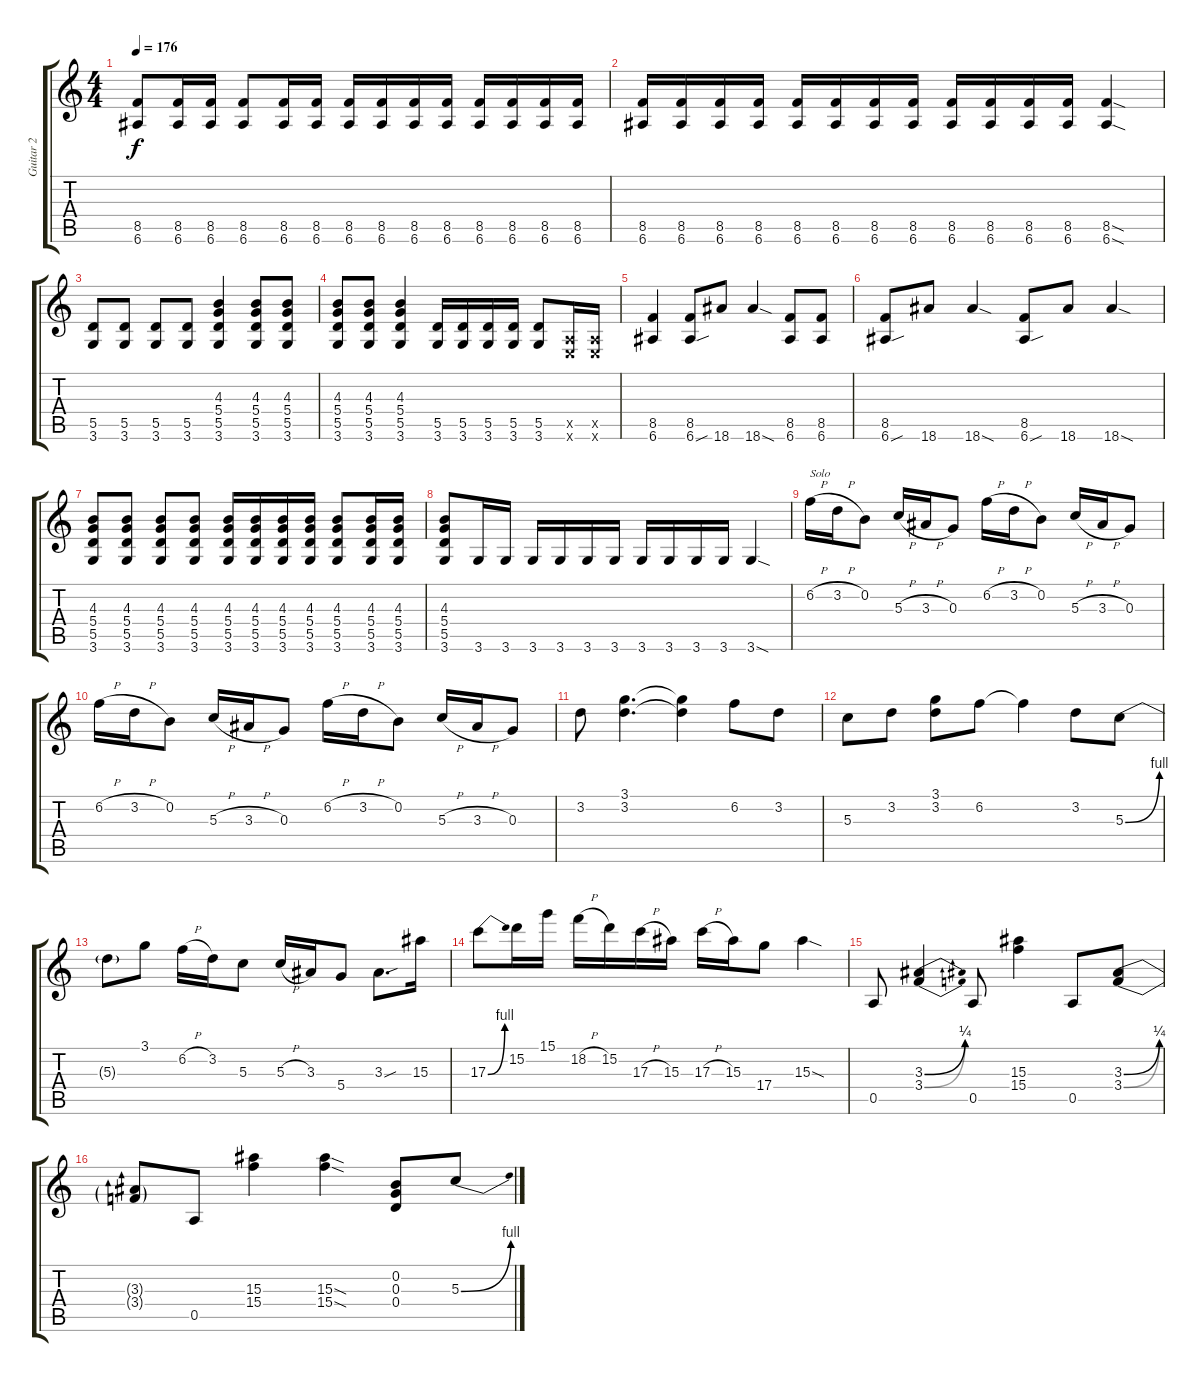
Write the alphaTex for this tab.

\track ("Guitar 2" "Guitar 2") {instrument distortionguitar}
\staff {score tabs}
\tuning (E4 B3 G3 D3 A2 E2) {hide}
\ts (4 4)
\tempo 176
\clef g2
\ks c
(8.5 6.6).8{dy f} (8.5 6.6).16 (8.5 6.6).16 (8.5 6.6).8 (8.5 6.6).16 (8.5 6.6).16 (8.5 6.6).16 (8.5 6.6).16 (8.5 6.6).16 (8.5 6.6).16 (8.5 6.6).16 (8.5 6.6).16 (8.5 6.6).16 (8.5 6.6).16 |
(8.5 6.6).16 (8.5 6.6).16 (8.5 6.6).16 (8.5 6.6).16 (8.5 6.6).16 (8.5 6.6).16 (8.5 6.6).16 (8.5 6.6).16 (8.5 6.6).16 (8.5 6.6).16 (8.5 6.6).16 (8.5 6.6).16 (8.5{sod} 6.6{sod}).4 |
(5.5 3.6).8 (5.5 3.6).8 (5.5 3.6).8 (5.5 3.6).8 (4.3 5.4 5.5 3.6).4 (4.3 5.4 5.5 3.6).8 (4.3 5.4 5.5 3.6).8 |
(4.3 5.4 5.5 3.6).8 (4.3 5.4 5.5 3.6).8 (4.3 5.4 5.5 3.6).4 (5.5 3.6).16 (5.5 3.6).16 (5.5 3.6).16 (5.5 3.6).16 (5.5 3.6).8 (0.5{x} 0.6{x}).16 (0.5{x} 0.6{x}).16 |
(8.5 6.6).4 (8.5 6.6{sou}).8 18.6.8 18.6{sod}.4 (8.5 6.6).8 (8.5 6.6).8 |
(8.5 6.6{sou}).8 18.6.8 18.6{sod}.4 (8.5 6.6{sou}).8 18.6.8 18.6{sod}.4 |
(4.3 5.4 5.5 3.6).8 (4.3 5.4 5.5 3.6).8 (4.3 5.4 5.5 3.6).8 (4.3 5.4 5.5 3.6).8 (4.3 5.4 5.5 3.6).16 (4.3 5.4 5.5 3.6).16 (4.3 5.4 5.5 3.6).16 (4.3 5.4 5.5 3.6).16 (4.3 5.4 5.5 3.6).8 (4.3 5.4 5.5 3.6).16 (4.3 5.4 5.5 3.6).16 |
(4.3 5.4 5.5 3.6).8 3.6.16 3.6.16 3.6.16 3.6.16 3.6.16 3.6.16 3.6.16 3.6.16 3.6.16 3.6.16 3.6{sod}.4 |
6.2{h}.16{txt "Solo"} 3.2{h}.16 0.2.8 5.3{h}.16 3.3{h}.16 0.3.8 6.2{h}.16 3.2{h}.16 0.2.8 5.3{h}.16 3.3{h}.16 0.3.8 |
6.2{h}.16 3.2{h}.16 0.2.8 5.3{h}.16 3.3{h}.16 0.3.8 6.2{h}.16 3.2{h}.16 0.2.8 5.3{h}.16 3.3{h}.16 0.3.8 |
3.2.8 (3.1 3.2).4{d} (3.1{t} 3.2{t}).4 6.2.8 3.2.8 |
5.3.8 3.2.8 (3.1 3.2).8 6.2.8 6.2{t}.4 3.2.8 5.3{be (bend 0 0 60 4)}.8 |
5.3{t}.8 3.1.8 6.2{h}.16 3.2.16 5.3.8 5.3{h}.16 3.3.16 5.4.8 3.3{sou}.8{d} 15.3.16 |
17.3{be (bend 0 0 60 4)}.8 15.2.16 15.1.16 18.2{h}.16 15.2.16 17.3{h}.16 15.3.16 17.3{h}.16 15.3.16 17.4.8 15.3{sod}.4 |
0.5.8 (3.3{be (bend 0 0 60 1)} 3.4{be (bend 0 0 60 1)}).4 0.5.8 (15.3 15.4).4 0.5.8 (3.3{be (bend 0 0 60 1)} 3.4{be (bend 0 0 60 1)}).8 |
(3.3{t} 3.4{t}).8 0.5.8 (15.3 15.4).4 (15.3{sod} 15.4{sod}).4 (0.2 0.3 0.4).8 5.3{be (bend 0 0 60 4)}.8
